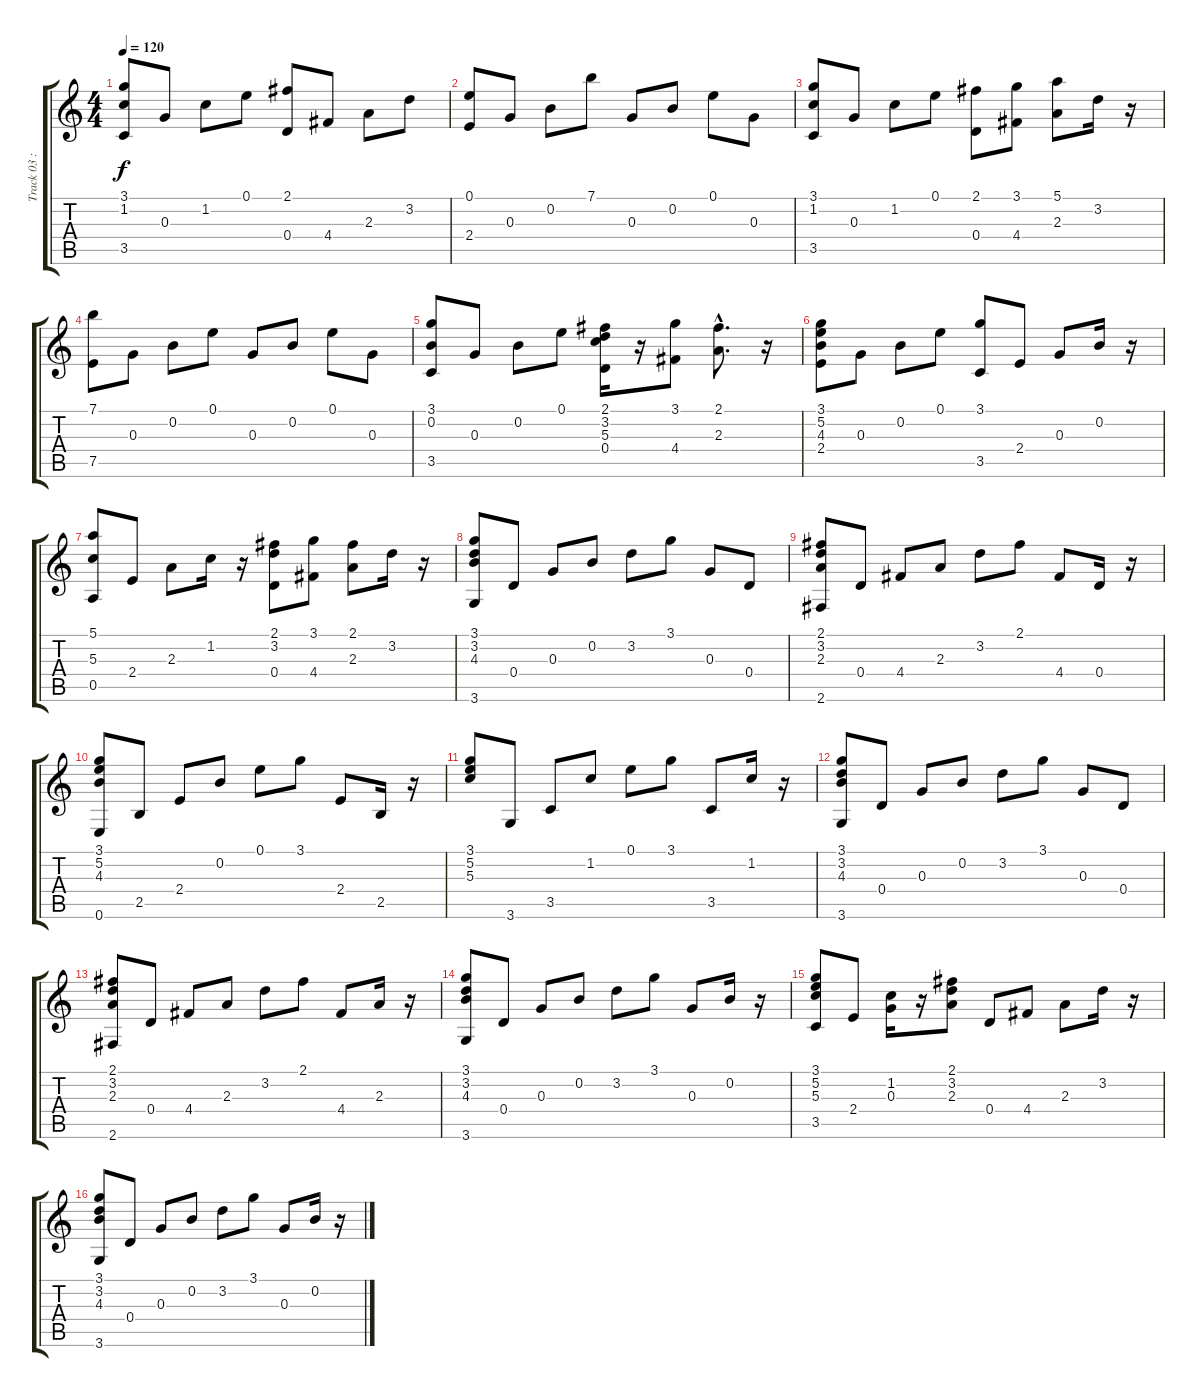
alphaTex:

\track ("Track 03 : unspecified" "Track 03 :") {instrument acousticguitarsteel}
\staff {score tabs}
\tuning (E4 B3 G3 D3 A2 E2) {hide}
\ts (4 4)
\tempo 120
\clef g2
\ks c
(3.1 1.2 3.5).8{dy f} 0.3.8 1.2.8 0.1.8 (2.1 0.4).8 4.4.8 2.3.8 3.2.8 |
(0.1 2.4).8 0.3.8 0.2.8 7.1.8 0.3.8 0.2.8 0.1.8 0.3.8 |
(3.1 1.2 3.5).8 0.3.8 1.2.8 0.1.8 (2.1 0.4).8 (3.1 4.4).8 (5.1 2.3).8 3.2.16 r.16 |
(7.1 7.5).8 0.3.8 0.2.8 0.1.8 0.3.8 0.2.8 0.1.8 0.3.8 |
(3.1 0.2 3.5).8 0.3.8 0.2.8 0.1.8 (2.1 3.2 5.3 0.4).16 r.16 (3.1 4.4).8 (2.1{hac} 2.3{hac}).8{d} r.16 |
(3.1 5.2 4.3 2.4).8 0.3.8 0.2.8 0.1.8 (3.1 3.5).8 2.4.8 0.3.8 0.2.16 r.16 |
(5.1 5.3 0.5).8 2.4.8 2.3.8 1.2.16 r.16 (2.1 3.2 0.4).8 (3.1 4.4).8 (2.1 2.3).8 3.2.16 r.16 |
(3.1 3.2 4.3 3.6).8 0.4.8 0.3.8 0.2.8 3.2.8 3.1.8 0.3.8 0.4.8 |
(2.1 3.2 2.3 2.6).8 0.4.8 4.4.8 2.3.8 3.2.8 2.1.8 4.4.8 0.4.16 r.16 |
(3.1 5.2 4.3 0.6).8 2.5.8 2.4.8 0.2.8 0.1.8 3.1.8 2.4.8 2.5.16 r.16 |
(3.1 5.2 5.3).8 3.6.8 3.5.8 1.2.8 0.1.8 3.1.8 3.5.8 1.2.16 r.16 |
(3.1 3.2 4.3 3.6).8 0.4.8 0.3.8 0.2.8 3.2.8 3.1.8 0.3.8 0.4.8 |
(2.1 3.2 2.3 2.6).8 0.4.8 4.4.8 2.3.8 3.2.8 2.1.8 4.4.8 2.3.16 r.16 |
(3.1 3.2 4.3 3.6).8 0.4.8 0.3.8 0.2.8 3.2.8 3.1.8 0.3.8 0.2.16 r.16 |
(3.1 5.2 5.3 3.5).8 2.4.8 (1.2 0.3).16 r.16 (2.1 3.2 2.3).8 0.4.8 4.4.8 2.3.8 3.2.16 r.16 |
(3.1 3.2 4.3 3.6).8 0.4.8 0.3.8 0.2.8 3.2.8 3.1.8 0.3.8 0.2.16 r.16
